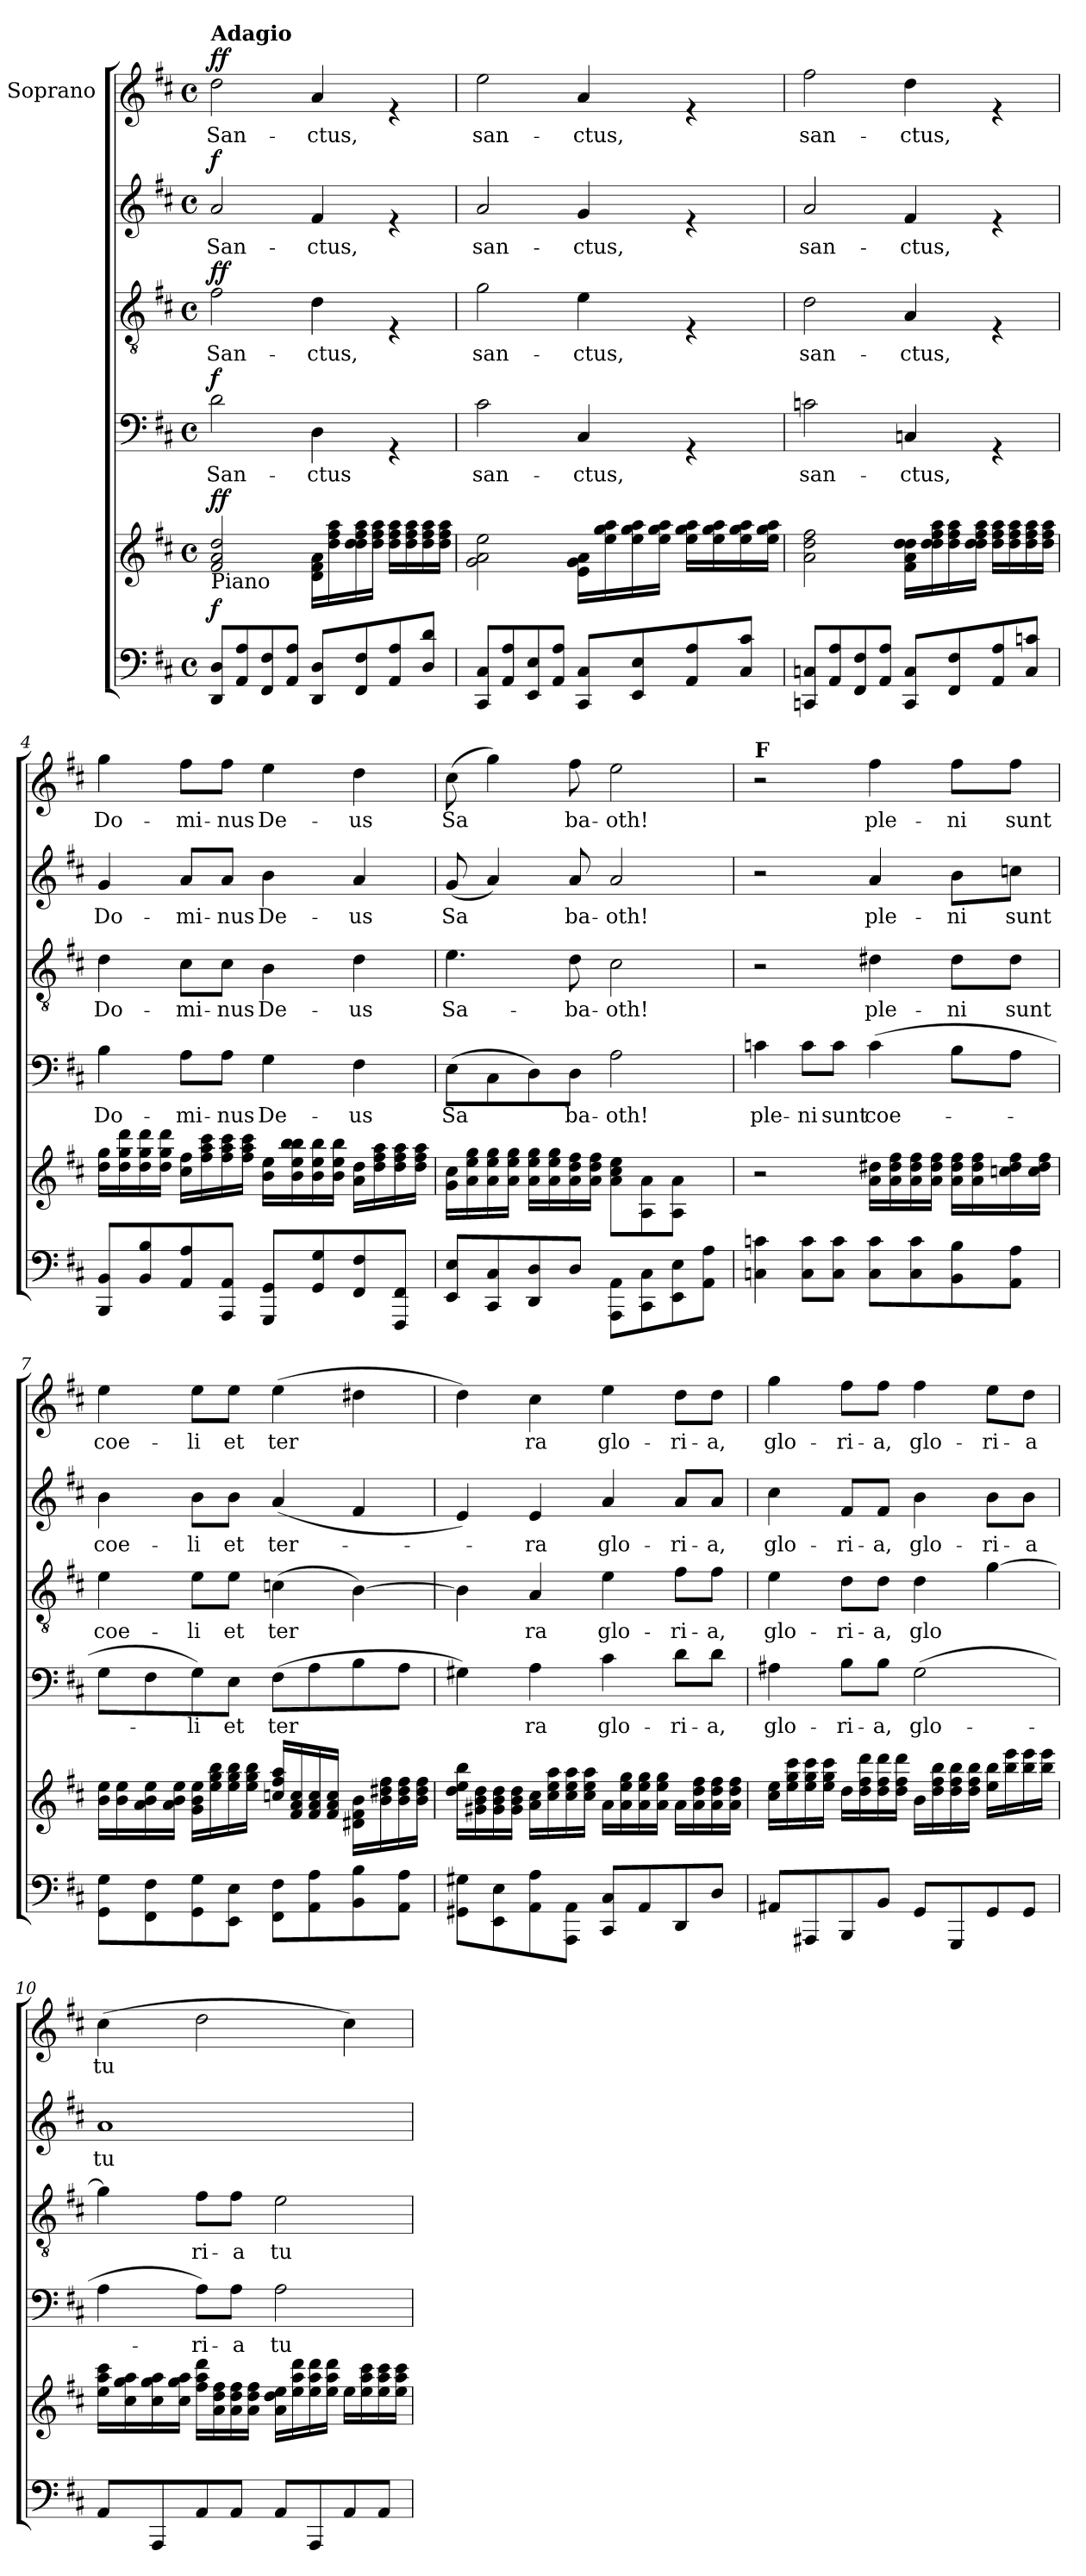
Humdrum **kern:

**kern	**dynam	**kern	**dynam	**kern	**text	**dynam	**kern	**text	**dynam	**kern	**text	**dynam	**kern	**text	**dynam
*part6	*part6	*part5	*part5	*part4	*part4	*part4	*part3	*part3	*part3	*part2	*part2	*part2	*part1	*part1	*part1
*staff6	*staff6	*staff5	*staff5	*staff4	*staff4	*staff4	*staff3	*staff3	*staff3	*staff2	*staff2	*staff2	*staff1	*staff1	*staff1
*	*	*	*	*	*	*	*	*	*	*	*	*	*I"Soprano	*	*
*clefF4	*	*clefG2	*	*clefF4	*	*	*clefGv2	*	*	*clefG2	*	*	*clefG2	*	*
*k[f#c#]	*	*k[f#c#]	*	*k[f#c#]	*	*	*k[f#c#]	*	*	*k[f#c#]	*	*	*k[f#c#]	*	*
*D:	*	*D:	*	*D:	*	*	*D:	*	*	*D:	*	*	*D:	*	*
*M4/4	*	*M4/4	*	*M4/4	*	*	*M4/4	*	*	*M4/4	*	*	*M4/4	*	*
*met(c)	*	*met(c)	*	*met(c)	*	*	*met(c)	*	*	*met(c)	*	*	*met(c)	*	*
=1	=1	=1	=1	=1	=1	=1	=1	=1	=1	=1	=1	=1	=1	=1	=1
!	!	!	!	!	!	!	!	!	!	!	!	!	!LO:TX:a:B:t=Adagio	!	!
!	!	!LO:TX:b:t=Piano	!	!	!	!	!	!	!	!	!	!	!	!	!
!	!LO:DY:a	!	!LO:DY:a	!	!LO:LY:b	!	!	!LO:LY:b	!	!	!LO:LY:b	!	!	!LO:LY:b	!
!	!	!	!LO:DY:n=1:a	!	!	!LO:DY:a	!	!	!LO:DY:a	!	!	!	!	!	!
!	!	!	!	!	!	!	!	!	!LO:DY:n=1:a	!	!	!LO:DY:a	!	!	!LO:DY:a
!	!	!	!	!	!	!	!	!	!	!	!	!	!	!	!LO:DY:n=1:a
8DD/ 8D/L	f	2f#/ 2a/ 2dd/	f f	2d\	San-	f	2f#\	San-	f f	2a/	San-	f	2dd\	San-	f f
8AA/ 8A/	.	.	.	.	.	.	.	.	.	.	.	.	.	.	.
8FF#/ 8F#/	.	.	.	.	.	.	.	.	.	.	.	.	.	.	.
8AA/ 8A/J	.	.	.	.	.	.	.	.	.	.	.	.	.	.	.
!	!	!	!	!	!LO:LY:b	!	!	!LO:LY:b	!	!	!LO:LY:b	!	!	!LO:LY:b	!
8DD/ 8D/L	.	16d\ 16f#\ 16a\LL	.	4D\	-ctus	.	4d\	-ctus,	.	4f#/	-ctus,	.	4a/	-ctus,	.
.	.	16dd\ 16ff#\ 16aa\	.	.	.	.	.	.	.	.	.	.	.	.	.
8FF#/ 8F#/	.	16dd\ 16dd\ 16ff#\ 16aa\	.	.	.	.	.	.	.	.	.	.	.	.	.
.	.	16dd\ 16ff#\ 16aa\JJ	.	.	.	.	.	.	.	.	.	.	.	.	.
8AA/ 8A/	.	16dd\ 16ff#\ 16aa\LL	.	4rGG	.	.	4rE	.	.	4re	.	.	4re	.	.
.	.	16dd\ 16ff#\ 16aa\	.	.	.	.	.	.	.	.	.	.	.	.	.
8D/ 8d/J	.	16dd\ 16ff#\ 16aa\	.	.	.	.	.	.	.	.	.	.	.	.	.
.	.	16dd\ 16ff#\ 16aa\JJ	.	.	.	.	.	.	.	.	.	.	.	.	.
=2	=2	=2	=2	=2	=2	=2	=2	=2	=2	=2	=2	=2	=2	=2	=2
!	!	!	!	!	!LO:LY:b	!	!	!LO:LY:b	!	!	!LO:LY:b	!	!	!LO:LY:b	!
8CC#/ 8C#/L	.	2g\ 2a\ 2ee\	.	2c#\	san-	.	2g\	san-	.	2a/	san-	.	2ee\	san-	.
8AA/ 8A/	.	.	.	.	.	.	.	.	.	.	.	.	.	.	.
8EE/ 8E/	.	.	.	.	.	.	.	.	.	.	.	.	.	.	.
8AA/ 8A/J	.	.	.	.	.	.	.	.	.	.	.	.	.	.	.
!	!	!	!	!	!LO:LY:b	!	!	!LO:LY:b	!	!	!LO:LY:b	!	!	!LO:LY:b	!
8CC#/ 8C#/L	.	16e\ 16g\ 16a\LL	.	4C#/	-ctus,	.	4e\	-ctus,	.	4g/	-ctus,	.	4a/	-ctus,	.
.	.	16ee\ 16gg\ 16aa\	.	.	.	.	.	.	.	.	.	.	.	.	.
8EE/ 8E/	.	16ee\ 16gg\ 16aa\	.	.	.	.	.	.	.	.	.	.	.	.	.
.	.	16ee\ 16gg\ 16aa\JJ	.	.	.	.	.	.	.	.	.	.	.	.	.
8AA/ 8A/	.	16ee\ 16gg\ 16aa\LL	.	4rGG	.	.	4rE	.	.	4re	.	.	4re	.	.
.	.	16ee\ 16gg\ 16aa\	.	.	.	.	.	.	.	.	.	.	.	.	.
8C#/ 8c#/J	.	16ee\ 16gg\ 16aa\	.	.	.	.	.	.	.	.	.	.	.	.	.
.	.	16ee\ 16gg\ 16aa\JJ	.	.	.	.	.	.	.	.	.	.	.	.	.
=3	=3	=3	=3	=3	=3	=3	=3	=3	=3	=3	=3	=3	=3	=3	=3
!	!	!	!	!	!LO:LY:b	!	!	!LO:LY:b	!	!	!LO:LY:b	!	!	!LO:LY:b	!
8CCn/ 8Cn/L	.	2a\ 2dd\ 2ff#\	.	2cn\	san-	.	2d\	san-	.	2a/	san-	.	2ff#\	san-	.
8AA/ 8A/	.	.	.	.	.	.	.	.	.	.	.	.	.	.	.
8FF#/ 8F#/	.	.	.	.	.	.	.	.	.	.	.	.	.	.	.
8AA/ 8A/J	.	.	.	.	.	.	.	.	.	.	.	.	.	.	.
!	!	!	!	!	!LO:LY:b	!	!	!LO:LY:b	!	!	!LO:LY:b	!	!	!LO:LY:b	!
8CC/ 8C/L	.	16f#\ 16a\ 16dd\ 16dd\LL	.	4Cn/	-ctus,	.	4A/	-ctus,	.	4f#/	-ctus,	.	4dd\	-ctus,	.
.	.	16dd\ 16dd\ 16ff#\ 16aa\	.	.	.	.	.	.	.	.	.	.	.	.	.
8FF#/ 8F#/	.	16dd\ 16ff#\ 16aa\	.	.	.	.	.	.	.	.	.	.	.	.	.
.	.	16dd\ 16dd\ 16ff#\ 16aa\JJ	.	.	.	.	.	.	.	.	.	.	.	.	.
8AA/ 8A/	.	16dd\ 16ff#\ 16aa\LL	.	4rGG	.	.	4rE	.	.	4re	.	.	4re	.	.
.	.	16dd\ 16ff#\ 16aa\	.	.	.	.	.	.	.	.	.	.	.	.	.
8C/ 8cn/J	.	16dd\ 16ff#\ 16aa\	.	.	.	.	.	.	.	.	.	.	.	.	.
.	.	16dd\ 16ff#\ 16aa\JJ	.	.	.	.	.	.	.	.	.	.	.	.	.
!!LO:LB:g=z
=4	=4	=4	=4	=4	=4	=4	=4	=4	=4	=4	=4	=4	=4	=4	=4
!	!	!	!	!	!LO:LY:b	!	!	!LO:LY:b	!	!	!LO:LY:b	!	!	!LO:LY:b	!
8BBB/ 8BB/L	.	16dd\ 16gg\LL	.	4B\	Do-	.	4d\	Do-	.	4g/	Do-	.	4gg\	Do-	.
.	.	16dd\ 16gg\ 16ddd\	.	.	.	.	.	.	.	.	.	.	.	.	.
8BB/ 8B/	.	16dd\ 16gg\ 16ddd\	.	.	.	.	.	.	.	.	.	.	.	.	.
.	.	16dd\ 16gg\ 16ddd\JJ	.	.	.	.	.	.	.	.	.	.	.	.	.
!	!	!	!	!	!LO:LY:b	!	!	!LO:LY:b	!	!	!LO:LY:b	!	!	!LO:LY:b	!
8AA/ 8A/	.	16cc#\ 16ff#\LL	.	8A\L	-mi-	.	8c#\L	-mi-	.	8a/L	-mi-	.	8ff#\L	-mi-	.
.	.	16ff#\ 16aa\ 16ccc#\	.	.	.	.	.	.	.	.	.	.	.	.	.
!	!	!	!	!	!LO:LY:b	!	!	!LO:LY:b	!	!	!LO:LY:b	!	!	!LO:LY:b	!
8AAA/ 8AA/J	.	16ff#\ 16aa\ 16ccc#\	.	8A\J	-nus	.	8c#\J	-nus	.	8a/J	-nus	.	8ff#\J	-nus	.
.	.	16ff#\ 16aa\ 16ccc#\JJ	.	.	.	.	.	.	.	.	.	.	.	.	.
!	!	!	!	!	!LO:LY:b	!	!	!LO:LY:b	!	!	!LO:LY:b	!	!	!LO:LY:b	!
8GGG/ 8GG/L	.	16b\ 16ee\LL	.	4G\	De-	.	4B\	De-	.	4b\	De-	.	4ee\	De-	.
.	.	16b\ 16ee\ 16bb\ 16bb\	.	.	.	.	.	.	.	.	.	.	.	.	.
8GG/ 8G/	.	16b\ 16ee\ 16bb\	.	.	.	.	.	.	.	.	.	.	.	.	.
.	.	16b\ 16ee\ 16bb\JJ	.	.	.	.	.	.	.	.	.	.	.	.	.
!	!	!	!	!	!LO:LY:b	!	!	!LO:LY:b	!	!	!LO:LY:b	!	!	!LO:LY:b	!
8FF#/ 8F#/	.	16a\ 16dd\LL	.	4F#\	-us	.	4d\	-us	.	4a/	-us	.	4dd\	-us	.
.	.	16dd\ 16ff#\ 16aa\	.	.	.	.	.	.	.	.	.	.	.	.	.
8FFF#/ 8FF#/J	.	16dd\ 16ff#\ 16aa\	.	.	.	.	.	.	.	.	.	.	.	.	.
.	.	16dd\ 16ff#\ 16aa\JJ	.	.	.	.	.	.	.	.	.	.	.	.	.
=5	=5	=5	=5	=5	=5	=5	=5	=5	=5	=5	=5	=5	=5	=5	=5
!	!	!	!	!	!LO:LY:b	!	!	!LO:LY:b	!	!	!LO:LY:b	!	!	!LO:LY:b	!
8EE/ 8E/L	.	16g\ 16cc#\LL	.	(>8E\L	Sa	.	4.e\	Sa-	.	(<8g/	Sa	.	(>8cc#\	Sa	.
.	.	16a\ 16ee\ 16gg\	.	.	.	.	.	.	.	.	.	.	.	.	.
8CC#/ 8C#/	.	16a\ 16ee\ 16gg\	.	8C#\	.	.	.	.	.	4a/)	.	.	4gg\)	.	.
.	.	16a\ 16ee\ 16gg\JJ	.	.	.	.	.	.	.	.	.	.	.	.	.
8DD/ 8D/	.	16a\ 16ee\ 16gg\LL	.	8D\)	.	.	.	.	.	.	.	.	.	.	.
.	.	16a\ 16ee\ 16gg\	.	.	.	.	.	.	.	.	.	.	.	.	.
!	!	!	!	!	!LO:LY:b	!	!	!LO:LY:b	!	!	!LO:LY:b	!	!	!LO:LY:b	!
8D/J	.	16a\ 16dd\ 16ff#\	.	8D\J	ba-	.	8d\	-ba-	.	8a/	ba-	.	8ff#\	ba-	.
.	.	16a\ 16dd\ 16ff#\JJ	.	.	.	.	.	.	.	.	.	.	.	.	.
!	!	!	!	!	!LO:LY:b	!	!	!LO:LY:b	!	!	!LO:LY:b	!	!	!LO:LY:b	!
8AAA\ 8AA\L	.	8a\ 8cc#\ 8ee\L	.	2A\	-oth!	.	2c#\	-oth!	.	2a/	-oth!	.	2ee\	-oth!	.
8CC#\ 8C#\	.	8A\ 8a\	.	.	.	.	.	.	.	.	.	.	.	.	.
8EE\ 8E\	.	8A\ 8a\J	.	.	.	.	.	.	.	.	.	.	.	.	.
8AA\ 8A\J	.	8ryy	.	.	.	.	.	.	.	.	.	.	.	.	.
=6	=6	=6	=6	=6	=6	=6	=6	=6	=6	=6	=6	=6	=6	=6	=6
!	!	!	!	!	!	!	!	!	!	!	!	!	!LO:TX:a:B:t=F	!	!
!	!	!	!	!	!LO:LY:b	!	!	!	!	!	!	!	!	!	!
4Cn\ 4cn\	.	2r	.	4cn\	ple-	.	2r	.	.	2r	.	.	2r	.	.
!	!	!	!	!	!LO:LY:b	!	!	!	!	!	!	!	!	!	!
8C\ 8c\L	.	.	.	8c\L	-ni	.	.	.	.	.	.	.	.	.	.
!	!	!	!	!	!LO:LY:b	!	!	!	!	!	!	!	!	!	!
8C\ 8c\J	.	.	.	8c\J	sunt	.	.	.	.	.	.	.	.	.	.
!	!	!	!	!	!LO:LY:b	!	!	!LO:LY:b	!	!	!LO:LY:b	!	!	!LO:LY:b	!
8C\ 8c\L	.	16a\ 16dd#X\LL	.	(>4c\	coe-	.	4d#X\	ple-	.	4a/	ple-	.	4ff#\	ple-	.
.	.	16a\ 16dd#\ 16ff#\	.	.	.	.	.	.	.	.	.	.	.	.	.
8C\ 8c\	.	16a\ 16dd#\ 16ff#\	.	.	.	.	.	.	.	.	.	.	.	.	.
.	.	16a\ 16dd#\ 16ff#\JJ	.	.	.	.	.	.	.	.	.	.	.	.	.
!	!	!	!	!	!	!	!	!LO:LY:b	!	!	!LO:LY:b	!	!	!LO:LY:b	!
8BB\ 8B\	.	16a\ 16dd#\ 16ff#\LL	.	8B\L	.	.	8d#\L	-ni	.	8b\L	-ni	.	8ff#\L	-ni	.
.	.	16a\ 16dd#\ 16ff#\	.	.	.	.	.	.	.	.	.	.	.	.	.
!	!	!	!	!	!	!	!	!LO:LY:b	!	!	!LO:LY:b	!	!	!LO:LY:b	!
8AA\ 8A\J	.	16ccn\ 16dd#\ 16ff#\	.	8A\J	.	.	8d#\J	sunt	.	8ccn\J	sunt	.	8ff#\J	sunt	.
.	.	16cc\ 16dd#\ 16ff#\JJ	.	.	.	.	.	.	.	.	.	.	.	.	.
!!LO:LB:g=z
=7	=7	=7	=7	=7	=7	=7	=7	=7	=7	=7	=7	=7	=7	=7	=7
!	!	!	!	!	!	!	!	!LO:LY:b	!	!	!LO:LY:b	!	!	!LO:LY:b	!
8GG\ 8G\L	.	16b\ 16ee\LL	.	8G\L	.	.	4e\	coe-	.	4b\	coe-	.	4ee\	coe-	.
.	.	16b\ 16ee\	.	.	.	.	.	.	.	.	.	.	.	.	.
8FF#\ 8F#\	.	16a\ 16b\ 16ee\	.	8F#\	.	.	.	.	.	.	.	.	.	.	.
.	.	16a\ 16b\ 16ee\JJ	.	.	.	.	.	.	.	.	.	.	.	.	.
!	!	!	!	!	!LO:LY:b	!	!	!LO:LY:b	!	!	!LO:LY:b	!	!	!LO:LY:b	!
8GG\ 8G\	.	16g\ 16b\ 16ee\LL	.	8G\)	-li	.	8e\L	-li	.	8b\L	-li	.	8ee\L	-li	.
.	.	16ee\ 16gg\ 16bb\	.	.	.	.	.	.	.	.	.	.	.	.	.
!	!	!	!	!	!LO:LY:b	!	!	!LO:LY:b	!	!	!LO:LY:b	!	!	!LO:LY:b	!
8EE\ 8E\J	.	16ee\ 16gg\ 16bb\	.	8E\J	et	.	8e\J	et	.	8b\J	et	.	8ee\J	et	.
.	.	16ee\ 16gg\ 16bb\JJ	.	.	.	.	.	.	.	.	.	.	.	.	.
!	!	!	!	!	!LO:LY:b	!	!	!LO:LY:b	!	!	!LO:LY:b	!	!	!LO:LY:b	!
8FF#\ 8F#\L	.	16ccn/ 16ff#/ 16aa/LL	.	(>8F#\L	ter	.	(>4cn\	ter	.	(<4a/	ter-	.	(>4ee\	ter	.
.	.	16f#/ 16a/ 16cc/	.	.	.	.	.	.	.	.	.	.	.	.	.
8AA\ 8A\	.	16f#/ 16a/ 16cc/	.	8A\	.	.	.	.	.	.	.	.	.	.	.
.	.	16f#/ 16a/ 16cc/JJ	.	.	.	.	.	.	.	.	.	.	.	.	.
8BB\ 8B\	.	16d#X\ 16f#\ 16b\LL	.	8B\	.	.	[>4B\)	.	.	4f#/	.	.	4dd#X\	.	.
.	.	16b\ 16dd#X\ 16ff#\	.	.	.	.	.	.	.	.	.	.	.	.	.
8AA\ 8A\J	.	16b\ 16dd#\ 16ff#\	.	8A\J	.	.	.	.	.	.	.	.	.	.	.
.	.	16b\ 16dd#\ 16ff#\JJ	.	.	.	.	.	.	.	.	.	.	.	.	.
=8	=8	=8	=8	=8	=8	=8	=8	=8	=8	=8	=8	=8	=8	=8	=8
8GG#X\ 8G#X\L	.	16dd\ 16ee\ 16bb\LL	.	4G#X\)	.	.	4B\]	.	.	4e/)	.	.	4dd\)	.	.
.	.	16g#X\ 16b\ 16dd\	.	.	.	.	.	.	.	.	.	.	.	.	.
8EE\ 8E\	.	16g#\ 16b\ 16dd\	.	.	.	.	.	.	.	.	.	.	.	.	.
.	.	16g#\ 16b\ 16dd\JJ	.	.	.	.	.	.	.	.	.	.	.	.	.
!	!	!	!	!	!LO:LY:b	!	!	!LO:LY:b	!	!	!LO:LY:b	!	!	!LO:LY:b	!
8AA\ 8A\	.	16a\ 16cc#\LL	.	4A\	ra	.	4A/	ra	.	4e/	-ra	.	4cc#\	ra	.
.	.	16cc#\ 16ee\ 16aa\	.	.	.	.	.	.	.	.	.	.	.	.	.
8AAA\ 8AA\J	.	16cc#\ 16ee\ 16aa\	.	.	.	.	.	.	.	.	.	.	.	.	.
.	.	16cc#\ 16ee\ 16aa\JJ	.	.	.	.	.	.	.	.	.	.	.	.	.
!	!	!	!	!	!LO:LY:b	!	!	!LO:LY:b	!	!	!LO:LY:b	!	!	!LO:LY:b	!
8CC#/ 8C#/L	.	16a\LL	.	4c#\	glo-	.	4e\	glo-	.	4a/	glo-	.	4ee\	glo-	.
.	.	16a\ 16ee\ 16gg\	.	.	.	.	.	.	.	.	.	.	.	.	.
8AA/	.	16a\ 16ee\ 16gg\	.	.	.	.	.	.	.	.	.	.	.	.	.
.	.	16a\ 16ee\ 16gg\JJ	.	.	.	.	.	.	.	.	.	.	.	.	.
!	!	!	!	!	!LO:LY:b	!	!	!LO:LY:b	!	!	!LO:LY:b	!	!	!LO:LY:b	!
8DD/	.	16a\LL	.	8d\L	-ri-	.	8f#\L	-ri-	.	8a/L	-ri-	.	8dd\L	-ri-	.
.	.	16a\ 16dd\ 16ff#\	.	.	.	.	.	.	.	.	.	.	.	.	.
!	!	!	!	!	!LO:LY:b	!	!	!LO:LY:b	!	!	!LO:LY:b	!	!	!LO:LY:b	!
8D/J	.	16a\ 16dd\ 16ff#\	.	8d\J	-a,	.	8f#\J	-a,	.	8a/J	-a,	.	8dd\J	-a,	.
.	.	16a\ 16dd\ 16ff#\JJ	.	.	.	.	.	.	.	.	.	.	.	.	.
=9	=9	=9	=9	=9	=9	=9	=9	=9	=9	=9	=9	=9	=9	=9	=9
!	!	!	!	!	!LO:LY:b	!	!	!LO:LY:b	!	!	!LO:LY:b	!	!	!LO:LY:b	!
8AA#X/L	.	16cc#\ 16ee\LL	.	4A#X\	glo-	.	4e\	glo-	.	4cc#\	glo-	.	4gg\	glo-	.
.	.	16ee\ 16gg\ 16ccc#\	.	.	.	.	.	.	.	.	.	.	.	.	.
8AAA#X/	.	16ee\ 16gg\ 16ccc#\	.	.	.	.	.	.	.	.	.	.	.	.	.
.	.	16ee\ 16gg\ 16ccc#\JJ	.	.	.	.	.	.	.	.	.	.	.	.	.
!	!	!	!	!	!LO:LY:b	!	!	!LO:LY:b	!	!	!LO:LY:b	!	!	!LO:LY:b	!
8BBB/	.	16dd\LL	.	8B\L	-ri-	.	8d\L	-ri-	.	8f#/L	-ri-	.	8ff#\L	-ri-	.
.	.	16dd\ 16ff#\ 16ddd\	.	.	.	.	.	.	.	.	.	.	.	.	.
!	!	!	!	!	!LO:LY:b	!	!	!LO:LY:b	!	!	!LO:LY:b	!	!	!LO:LY:b	!
8BB/J	.	16dd\ 16ff#\ 16ddd\	.	8B\J	-a,	.	8d\J	-a,	.	8f#/J	-a,	.	8ff#\J	-a,	.
.	.	16dd\ 16ff#\ 16ddd\JJ	.	.	.	.	.	.	.	.	.	.	.	.	.
!	!	!	!	!	!LO:LY:b	!	!	!LO:LY:b	!	!	!LO:LY:b	!	!	!LO:LY:b	!
8GG/L	.	16b\LL	.	(>2G\	glo-	.	4d\	glo	.	4b\	glo-	.	4ff#\	glo-	.
.	.	16dd\ 16ff#\ 16bb\	.	.	.	.	.	.	.	.	.	.	.	.	.
8GGG/	.	16dd\ 16ff#\ 16bb\	.	.	.	.	.	.	.	.	.	.	.	.	.
.	.	16dd\ 16ff#\ 16bb\JJ	.	.	.	.	.	.	.	.	.	.	.	.	.
!	!	!	!	!	!	!	!	!	!	!	!LO:LY:b	!	!	!LO:LY:b	!
8GG/	.	16ee\ 16bb\LL	.	.	.	.	[>4g\	.	.	8b\L	-ri-	.	8ee\L	-ri-	.
.	.	16bb\ 16eee\	.	.	.	.	.	.	.	.	.	.	.	.	.
!	!	!	!	!	!	!	!	!	!	!	!LO:LY:b	!	!	!LO:LY:b	!
8GG/J	.	16bb\ 16eee\	.	.	.	.	.	.	.	8b\J	-a	.	8dd\J	-a	.
.	.	16bb\ 16eee\JJ	.	.	.	.	.	.	.	.	.	.	.	.	.
!!LO:PB:g=z
=10	=10	=10	=10	=10	=10	=10	=10	=10	=10	=10	=10	=10	=10	=10	=10
!	!	!	!	!	!	!	!	!	!	!	!LO:LY:b	!	!	!LO:LY:b	!
8AA/L	.	16ee\ 16aa\ 16ccc#\LL	.	4A\	.	.	4g\]	.	.	1a	tu-	.	(>4cc#\	tu	.
.	.	16cc#\ 16gg\ 16aa\	.	.	.	.	.	.	.	.	.	.	.	.	.
8AAA/	.	16cc#\ 16gg\ 16aa\	.	.	.	.	.	.	.	.	.	.	.	.	.
.	.	16cc#\ 16gg\ 16aa\JJ	.	.	.	.	.	.	.	.	.	.	.	.	.
!	!	!	!	!	!LO:LY:b	!	!	!LO:LY:b	!	!	!	!	!	!	!
8AA/	.	16ff#\ 16aa\ 16ddd\LL	.	8A\L)	-ri-	.	8f#\L	ri-	.	.	.	.	2dd\	.	.
.	.	16a\ 16dd\ 16ff#\	.	.	.	.	.	.	.	.	.	.	.	.	.
!	!	!	!	!	!LO:LY:b	!	!	!LO:LY:b	!	!	!	!	!	!	!
8AA/J	.	16a\ 16dd\ 16ff#\	.	8A\J	-a	.	8f#\J	-a	.	.	.	.	.	.	.
.	.	16a\ 16dd\ 16ff#\JJ	.	.	.	.	.	.	.	.	.	.	.	.	.
!	!	!	!	!	!LO:LY:b	!	!	!LO:LY:b	!	!	!	!	!	!	!
8AA/L	.	16a\ 16dd\ 16ee\LL	.	2A\	tu-	.	2e\	tu-	.	.	.	.	.	.	.
.	.	16ee\ 16aa\ 16ddd\	.	.	.	.	.	.	.	.	.	.	.	.	.
8AAA/	.	16ee\ 16aa\ 16ddd\	.	.	.	.	.	.	.	.	.	.	.	.	.
.	.	16ee\ 16aa\ 16ddd\JJ	.	.	.	.	.	.	.	.	.	.	.	.	.
8AA/	.	16ee\LL	.	.	.	.	.	.	.	.	.	.	4cc#\)	.	.
.	.	16ee\ 16aa\ 16ccc#\	.	.	.	.	.	.	.	.	.	.	.	.	.
8AA/J	.	16ee\ 16aa\ 16ccc#\	.	.	.	.	.	.	.	.	.	.	.	.	.
.	.	16ee\ 16aa\ 16ccc#\JJ	.	.	.	.	.	.	.	.	.	.	.	.	.
=	=	=	=	=	=	=	=	=	=	=	=	=	=	=	=
*-	*-	*-	*-	*-	*-	*-	*-	*-	*-	*-	*-	*-	*-	*-	*-
